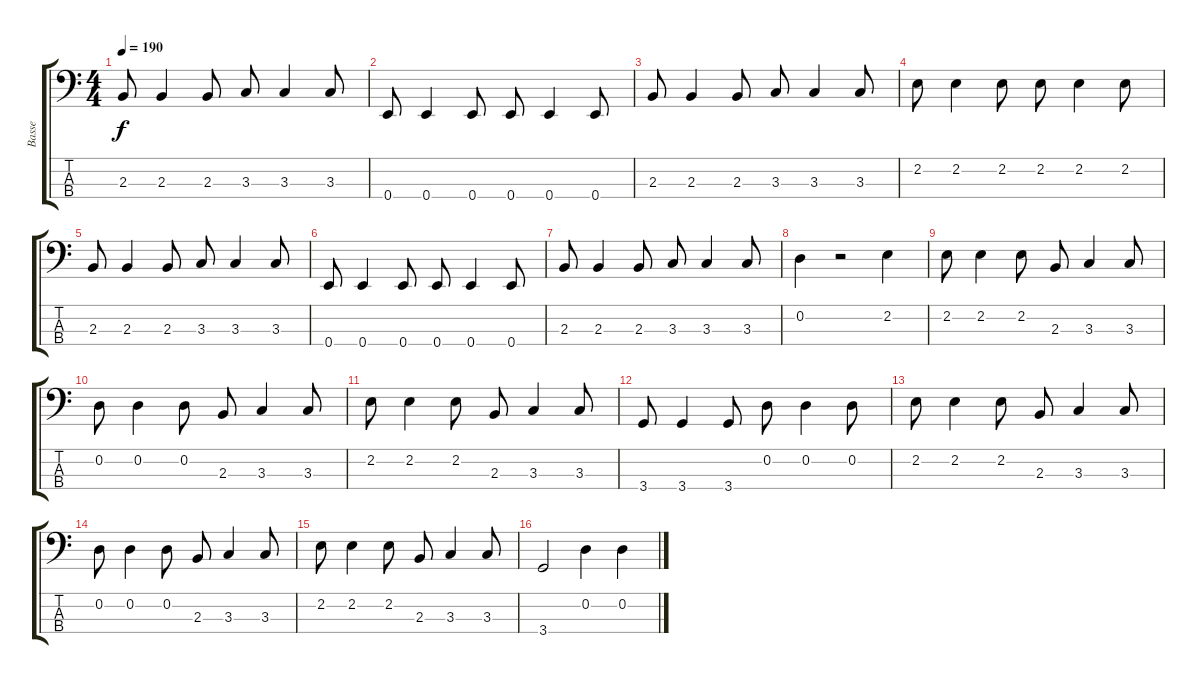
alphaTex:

\track ("Basse" "Basse") {instrument electricbasspick}
\staff {score tabs}
\tuning (G2 D2 A1 E1) {hide}
\ts (4 4)
\tempo 190
\clef f4
\ks c
2.3.8{dy f} 2.3.4 2.3.8 3.3.8 3.3.4 3.3.8 |
0.4.8 0.4.4 0.4.8 0.4.8 0.4.4 0.4.8 |
2.3.8 2.3.4 2.3.8 3.3.8 3.3.4 3.3.8 |
2.2.8 2.2.4 2.2.8 2.2.8 2.2.4 2.2.8 |
2.3.8 2.3.4 2.3.8 3.3.8 3.3.4 3.3.8 |
0.4.8 0.4.4 0.4.8 0.4.8 0.4.4 0.4.8 |
2.3.8 2.3.4 2.3.8 3.3.8 3.3.4 3.3.8 |
0.2.4 r.2 2.2.4 |
2.2.8 2.2.4 2.2.8 2.3.8 3.3.4 3.3.8 |
0.2.8 0.2.4 0.2.8 2.3.8 3.3.4 3.3.8 |
2.2.8 2.2.4 2.2.8 2.3.8 3.3.4 3.3.8 |
3.4.8 3.4.4 3.4.8 0.2.8 0.2.4 0.2.8 |
2.2.8 2.2.4 2.2.8 2.3.8 3.3.4 3.3.8 |
0.2.8 0.2.4 0.2.8 2.3.8 3.3.4 3.3.8 |
2.2.8 2.2.4 2.2.8 2.3.8 3.3.4 3.3.8 |
3.4.2 0.2.4 0.2.4
